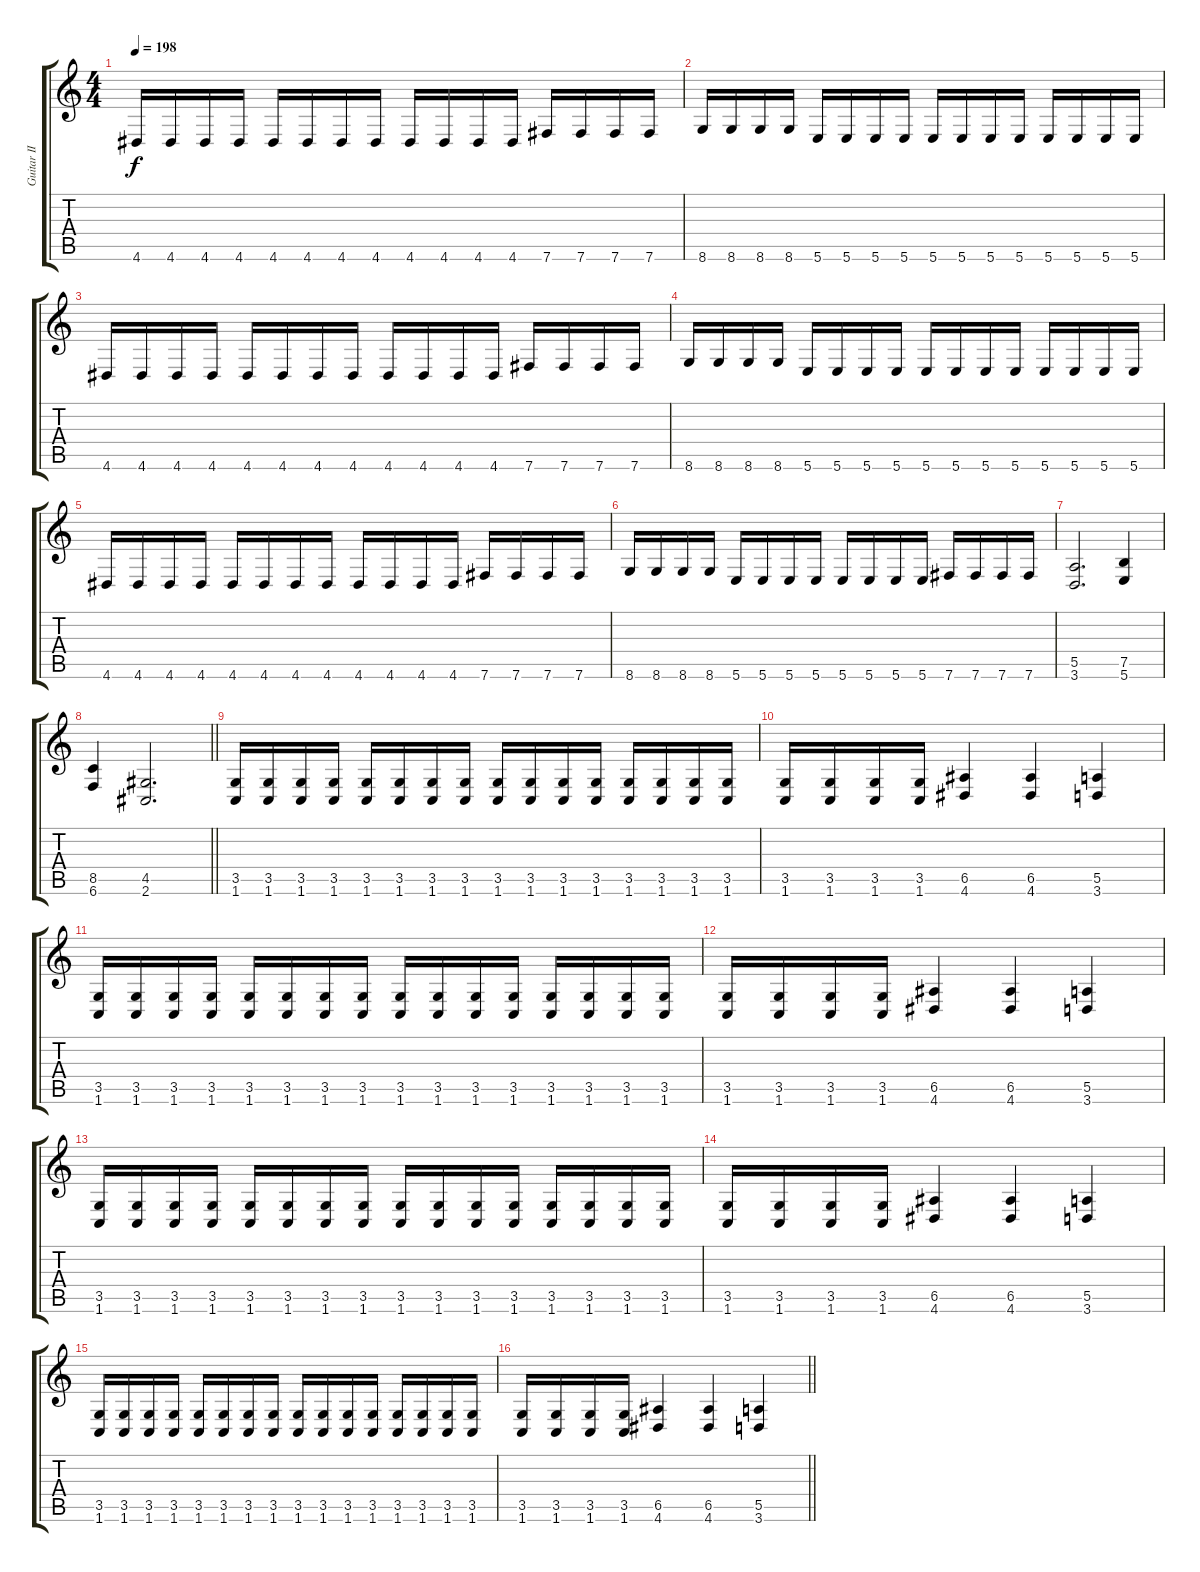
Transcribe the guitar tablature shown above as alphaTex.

\track ("Guitar II" "Guitar II") {instrument distortionguitar}
\staff {score tabs}
\tuning (B3 Gb3 D3 A2 E2 B1) {hide}
\ts (4 4)
\tempo 198
\clef g2
\ks c
4.6.16{dy f} 4.6.16 4.6.16 4.6.16 4.6.16 4.6.16 4.6.16 4.6.16 4.6.16 4.6.16 4.6.16 4.6.16 7.6.16 7.6.16 7.6.16 7.6.16 |
8.6.16 8.6.16 8.6.16 8.6.16 5.6.16 5.6.16 5.6.16 5.6.16 5.6.16 5.6.16 5.6.16 5.6.16 5.6.16 5.6.16 5.6.16 5.6.16 |
4.6.16 4.6.16 4.6.16 4.6.16 4.6.16 4.6.16 4.6.16 4.6.16 4.6.16 4.6.16 4.6.16 4.6.16 7.6.16 7.6.16 7.6.16 7.6.16 |
8.6.16 8.6.16 8.6.16 8.6.16 5.6.16 5.6.16 5.6.16 5.6.16 5.6.16 5.6.16 5.6.16 5.6.16 5.6.16 5.6.16 5.6.16 5.6.16 |
4.6.16 4.6.16 4.6.16 4.6.16 4.6.16 4.6.16 4.6.16 4.6.16 4.6.16 4.6.16 4.6.16 4.6.16 7.6.16 7.6.16 7.6.16 7.6.16 |
8.6.16 8.6.16 8.6.16 8.6.16 5.6.16 5.6.16 5.6.16 5.6.16 5.6.16 5.6.16 5.6.16 5.6.16 7.6.16 7.6.16 7.6.16 7.6.16 |
(5.5 3.6).2{d} (7.5 5.6).4 |
\barLineRight lightlight
(8.5 6.6).4 (4.5 2.6).2{d} |
\section ("" "")
(3.5 1.6).16 (3.5 1.6).16 (3.5 1.6).16 (3.5 1.6).16 (3.5 1.6).16 (3.5 1.6).16 (3.5 1.6).16 (3.5 1.6).16 (3.5 1.6).16 (3.5 1.6).16 (3.5 1.6).16 (3.5 1.6).16 (3.5 1.6).16 (3.5 1.6).16 (3.5 1.6).16 (3.5 1.6).16 |
(3.5 1.6).16 (3.5 1.6).16 (3.5 1.6).16 (3.5 1.6).16 (6.5 4.6).4 (6.5 4.6).4 (5.5 3.6).4 |
(3.5 1.6).16 (3.5 1.6).16 (3.5 1.6).16 (3.5 1.6).16 (3.5 1.6).16 (3.5 1.6).16 (3.5 1.6).16 (3.5 1.6).16 (3.5 1.6).16 (3.5 1.6).16 (3.5 1.6).16 (3.5 1.6).16 (3.5 1.6).16 (3.5 1.6).16 (3.5 1.6).16 (3.5 1.6).16 |
(3.5 1.6).16 (3.5 1.6).16 (3.5 1.6).16 (3.5 1.6).16 (6.5 4.6).4 (6.5 4.6).4 (5.5 3.6).4 |
(3.5 1.6).16 (3.5 1.6).16 (3.5 1.6).16 (3.5 1.6).16 (3.5 1.6).16 (3.5 1.6).16 (3.5 1.6).16 (3.5 1.6).16 (3.5 1.6).16 (3.5 1.6).16 (3.5 1.6).16 (3.5 1.6).16 (3.5 1.6).16 (3.5 1.6).16 (3.5 1.6).16 (3.5 1.6).16 |
(3.5 1.6).16 (3.5 1.6).16 (3.5 1.6).16 (3.5 1.6).16 (6.5 4.6).4 (6.5 4.6).4 (5.5 3.6).4 |
(3.5 1.6).16 (3.5 1.6).16 (3.5 1.6).16 (3.5 1.6).16 (3.5 1.6).16 (3.5 1.6).16 (3.5 1.6).16 (3.5 1.6).16 (3.5 1.6).16 (3.5 1.6).16 (3.5 1.6).16 (3.5 1.6).16 (3.5 1.6).16 (3.5 1.6).16 (3.5 1.6).16 (3.5 1.6).16 |
\barLineRight lightlight
(3.5 1.6).16 (3.5 1.6).16 (3.5 1.6).16 (3.5 1.6).16 (6.5 4.6).4 (6.5 4.6).4 (5.5 3.6).4
